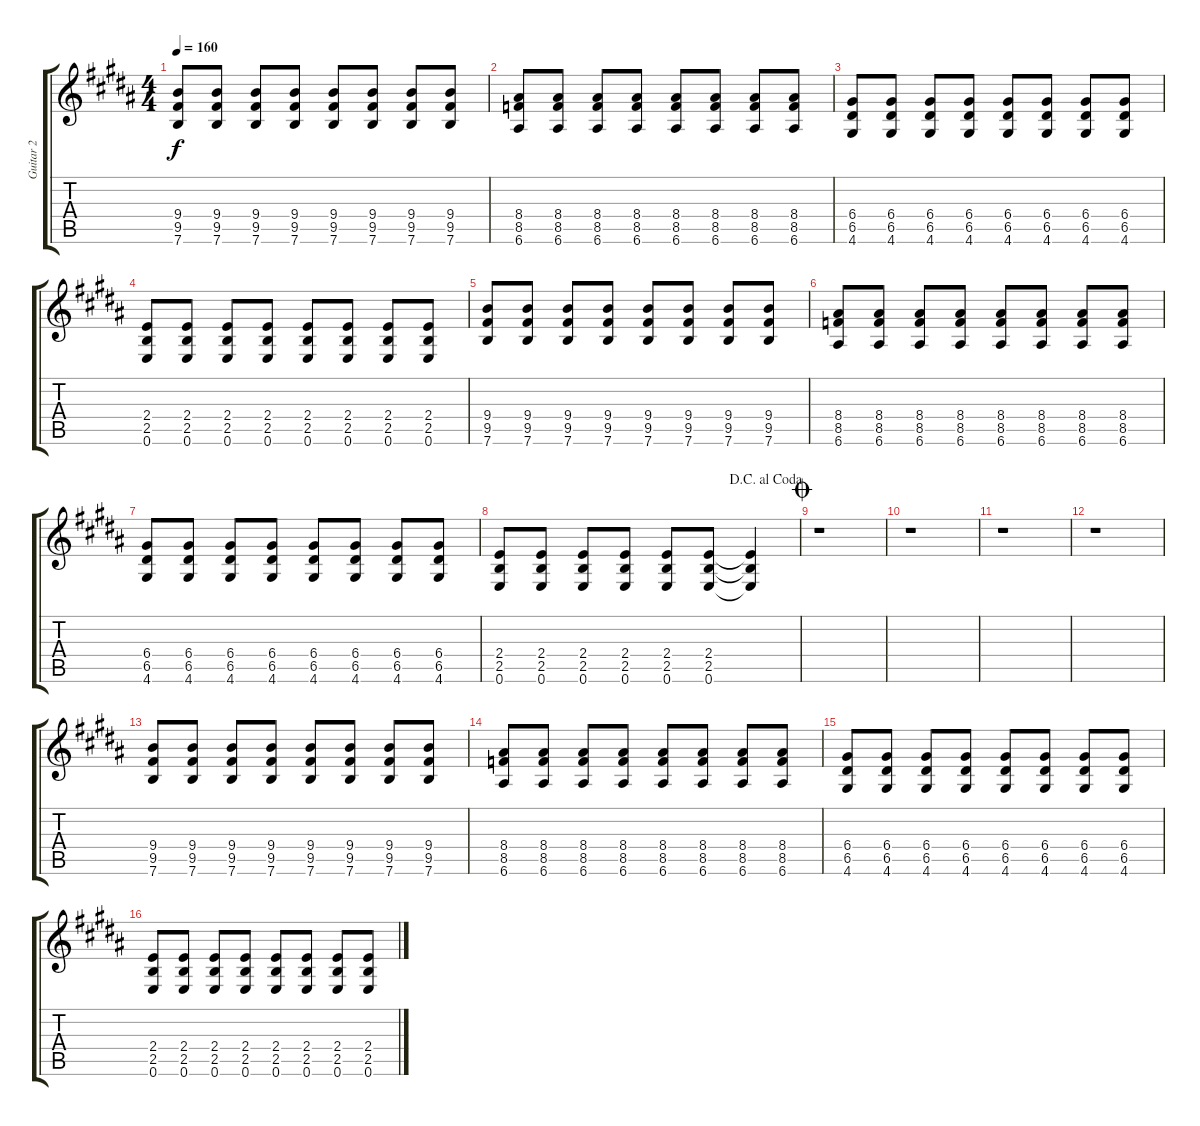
\track ("Guitar 2" "Guitar 2") {instrument distortionguitar}
\staff {score tabs}
\tuning (E4 B3 G3 D3 A2 E2) {hide}
\ts (4 4)
\tempo 160
\clef g2
\ks b
(9.4 9.5 7.6).8{dy f} (9.4 9.5 7.6).8 (9.4 9.5 7.6).8 (9.4 9.5 7.6).8 (9.4 9.5 7.6).8 (9.4 9.5 7.6).8 (9.4 9.5 7.6).8 (9.4 9.5 7.6).8 |
\ks g#minor
(8.4 8.5 6.6).8 (8.4 8.5 6.6).8 (8.4 8.5 6.6).8 (8.4 8.5 6.6).8 (8.4 8.5 6.6).8 (8.4 8.5 6.6).8 (8.4 8.5 6.6).8 (8.4 8.5 6.6).8 |
(6.4 6.5 4.6).8 (6.4 6.5 4.6).8 (6.4 6.5 4.6).8 (6.4 6.5 4.6).8 (6.4 6.5 4.6).8 (6.4 6.5 4.6).8 (6.4 6.5 4.6).8 (6.4 6.5 4.6).8 |
(2.4 2.5 0.6).8 (2.4 2.5 0.6).8 (2.4 2.5 0.6).8 (2.4 2.5 0.6).8 (2.4 2.5 0.6).8 (2.4 2.5 0.6).8 (2.4 2.5 0.6).8 (2.4 2.5 0.6).8 |
\ks b
(9.4 9.5 7.6).8 (9.4 9.5 7.6).8 (9.4 9.5 7.6).8 (9.4 9.5 7.6).8 (9.4 9.5 7.6).8 (9.4 9.5 7.6).8 (9.4 9.5 7.6).8 (9.4 9.5 7.6).8 |
\ks g#minor
(8.4 8.5 6.6).8 (8.4 8.5 6.6).8 (8.4 8.5 6.6).8 (8.4 8.5 6.6).8 (8.4 8.5 6.6).8 (8.4 8.5 6.6).8 (8.4 8.5 6.6).8 (8.4 8.5 6.6).8 |
(6.4 6.5 4.6).8 (6.4 6.5 4.6).8 (6.4 6.5 4.6).8 (6.4 6.5 4.6).8 (6.4 6.5 4.6).8 (6.4 6.5 4.6).8 (6.4 6.5 4.6).8 (6.4 6.5 4.6).8 |
\jump dacapoalcoda
(2.4 2.5 0.6).8 (2.4 2.5 0.6).8 (2.4 2.5 0.6).8 (2.4 2.5 0.6).8 (2.4 2.5 0.6).8 (2.4 2.5 0.6).8 (2.4{t} 2.5{t} 0.6{t}).4 |
\jump coda
\ks b
r.1 |
\ks g#minor
r.1 |
r.1 |
r.1 |
\ks b
(9.4 9.5 7.6).8 (9.4 9.5 7.6).8 (9.4 9.5 7.6).8 (9.4 9.5 7.6).8 (9.4 9.5 7.6).8 (9.4 9.5 7.6).8 (9.4 9.5 7.6).8 (9.4 9.5 7.6).8 |
\ks g#minor
(8.4 8.5 6.6).8 (8.4 8.5 6.6).8 (8.4 8.5 6.6).8 (8.4 8.5 6.6).8 (8.4 8.5 6.6).8 (8.4 8.5 6.6).8 (8.4 8.5 6.6).8 (8.4 8.5 6.6).8 |
(6.4 6.5 4.6).8 (6.4 6.5 4.6).8 (6.4 6.5 4.6).8 (6.4 6.5 4.6).8 (6.4 6.5 4.6).8 (6.4 6.5 4.6).8 (6.4 6.5 4.6).8 (6.4 6.5 4.6).8 |
(2.4 2.5 0.6).8 (2.4 2.5 0.6).8 (2.4 2.5 0.6).8 (2.4 2.5 0.6).8 (2.4 2.5 0.6).8 (2.4 2.5 0.6).8 (2.4 2.5 0.6).8 (2.4 2.5 0.6).8
